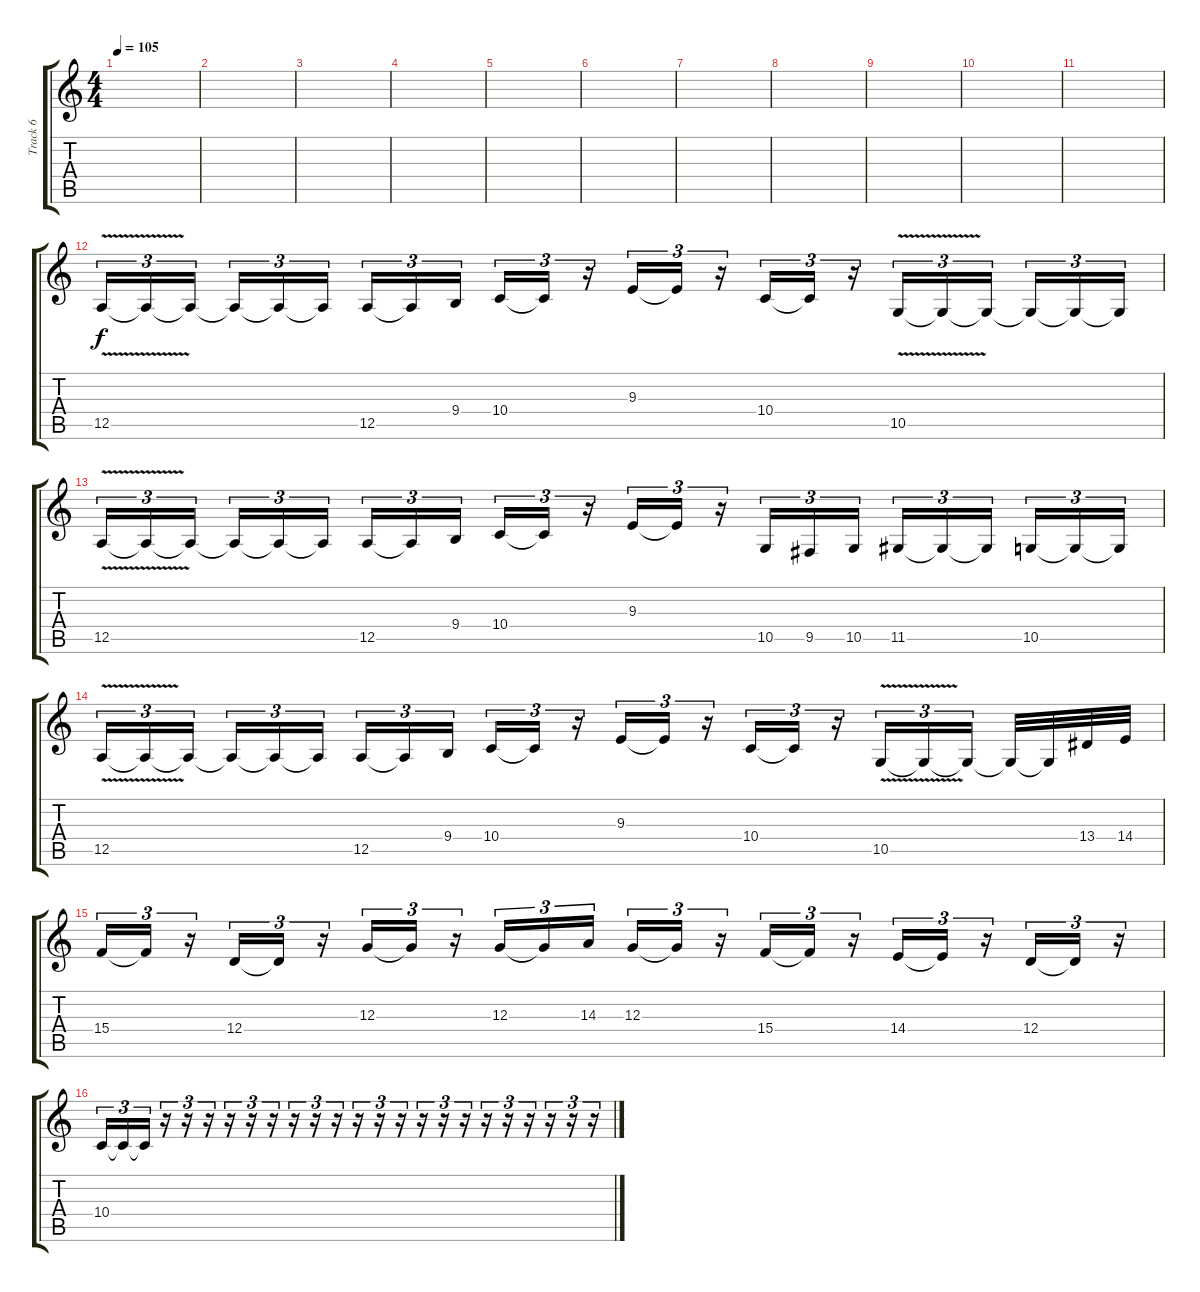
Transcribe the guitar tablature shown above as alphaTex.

\track ("Track 6" "Track 6") {instrument stringensemble1}
\staff {score tabs}
\tuning (E4 B3 G3 D3 A2 E2) {hide}
\ts (4 4)
\tempo 105
\clef g2
\ks c
|
|
|
|
|
|
|
|
|
|
|
12.5{v}.16{tu (3 2)} 12.5{t}.16{tu (3 2)} 12.5{t}.16{tu (3 2) beam splitsecondary} 12.5{t}.16{tu (3 2)} 12.5{t}.16{tu (3 2)} 12.5{t}.16{tu (3 2)} 12.5.16{tu (3 2)} 12.5{t}.16{tu (3 2)} 9.4.16{tu (3 2) beam splitsecondary} 10.4.16{tu (3 2)} 10.4{t}.16{tu (3 2)} r.16{tu (3 2)} 9.3.16{tu (3 2)} 9.3{t}.16{tu (3 2)} r.16{tu (3 2)} 10.4.16{tu (3 2)} 10.4{t}.16{tu (3 2)} r.16{tu (3 2)} 10.5{v}.16{tu (3 2)} 10.5{t}.16{tu (3 2)} 10.5{t}.16{tu (3 2) beam splitsecondary} 10.5{t}.16{tu (3 2)} 10.5{t}.16{tu (3 2)} 10.5{t}.16{tu (3 2)} |
12.5{v}.16{tu (3 2)} 12.5{t}.16{tu (3 2)} 12.5{t}.16{tu (3 2) beam splitsecondary} 12.5{t}.16{tu (3 2)} 12.5{t}.16{tu (3 2)} 12.5{t}.16{tu (3 2)} 12.5.16{tu (3 2)} 12.5{t}.16{tu (3 2)} 9.4.16{tu (3 2) beam splitsecondary} 10.4.16{tu (3 2)} 10.4{t}.16{tu (3 2)} r.16{tu (3 2)} 9.3.16{tu (3 2)} 9.3{t}.16{tu (3 2)} r.16{tu (3 2)} 10.5.16{tu (3 2)} 9.5.16{tu (3 2)} 10.5.16{tu (3 2)} 11.5.16{tu (3 2)} 11.5{t}.16{tu (3 2)} 11.5{t}.16{tu (3 2) beam splitsecondary} 10.5.16{tu (3 2)} 10.5{t}.16{tu (3 2)} 10.5{t}.16{tu (3 2)} |
12.5{v}.16{tu (3 2)} 12.5{t}.16{tu (3 2)} 12.5{t}.16{tu (3 2) beam splitsecondary} 12.5{t}.16{tu (3 2)} 12.5{t}.16{tu (3 2)} 12.5{t}.16{tu (3 2)} 12.5.16{tu (3 2)} 12.5{t}.16{tu (3 2)} 9.4.16{tu (3 2) beam splitsecondary} 10.4.16{tu (3 2)} 10.4{t}.16{tu (3 2)} r.16{tu (3 2)} 9.3.16{tu (3 2)} 9.3{t}.16{tu (3 2)} r.16{tu (3 2)} 10.4.16{tu (3 2)} 10.4{t}.16{tu (3 2)} r.16{tu (3 2)} 10.5{v}.16{tu (3 2)} 10.5{t}.16{tu (3 2)} 10.5{t}.16{tu (3 2) beam splitsecondary} 10.5{t}.32 10.5{t}.32 13.4.32 14.4.32 |
15.4.16{tu (3 2)} 15.4{t}.16{tu (3 2)} r.16{tu (3 2)} 12.4.16{tu (3 2)} 12.4{t}.16{tu (3 2)} r.16{tu (3 2)} 12.3.16{tu (3 2)} 12.3{t}.16{tu (3 2)} r.16{tu (3 2)} 12.3.16{tu (3 2)} 12.3{t}.16{tu (3 2)} 14.3.16{tu (3 2)} 12.3.16{tu (3 2)} 12.3{t}.16{tu (3 2)} r.16{tu (3 2)} 15.4.16{tu (3 2)} 15.4{t}.16{tu (3 2)} r.16{tu (3 2)} 14.4.16{tu (3 2)} 14.4{t}.16{tu (3 2)} r.16{tu (3 2)} 12.4.16{tu (3 2)} 12.4{t}.16{tu (3 2)} r.16{tu (3 2)} |
10.4.16{tu (3 2)} 10.4{t}.16{tu (3 2)} 10.4{t}.16{tu (3 2)} r.16{tu (3 2)} r.16{tu (3 2)} r.16{tu (3 2)} r.16{tu (3 2)} r.16{tu (3 2)} r.16{tu (3 2)} r.16{tu (3 2)} r.16{tu (3 2)} r.16{tu (3 2)} r.16{tu (3 2)} r.16{tu (3 2)} r.16{tu (3 2)} r.16{tu (3 2)} r.16{tu (3 2)} r.16{tu (3 2)} r.16{tu (3 2)} r.16{tu (3 2)} r.16{tu (3 2)} r.16{tu (3 2)} r.16{tu (3 2)} r.16{tu (3 2)}
